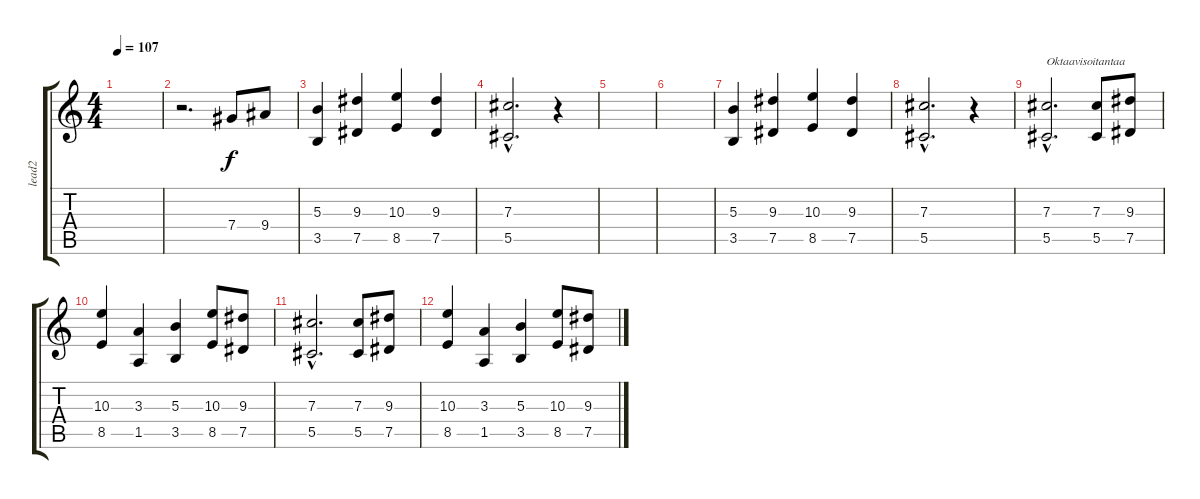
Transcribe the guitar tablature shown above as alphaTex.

\track ("lead2" "lead2") {instrument distortionguitar}
\staff {score tabs}
\tuning (Eb4 Bb3 Gb3 Db3 Ab2 Eb2) {hide}
\ts (4 4)
\tempo 107
\clef g2
\ks c
|
r.2{d} 7.4.8 9.4.8 |
(5.3 3.5).4 (9.3 7.5).4 (10.3 8.5).4 (9.3 7.5).4 |
(7.3{hac} 5.5{hac}).2{d} r.4 |
|
|
(5.3 3.5).4 (9.3 7.5).4 (10.3 8.5).4 (9.3 7.5).4 |
(7.3{hac} 5.5{hac}).2{d} r.4 |
(7.3{hac} 5.5{hac}).2{d txt "Oktaavisoitantaa"} (7.3 5.5).8 (9.3 7.5).8 |
(10.3 8.5).4 (3.3 1.5).4 (5.3 3.5).4 (10.3 8.5).8 (9.3 7.5).8 |
(7.3{hac} 5.5{hac}).2{d} (7.3 5.5).8 (9.3 7.5).8 |
(10.3 8.5).4 (3.3 1.5).4 (5.3 3.5).4 (10.3 8.5).8 (9.3 7.5).8
